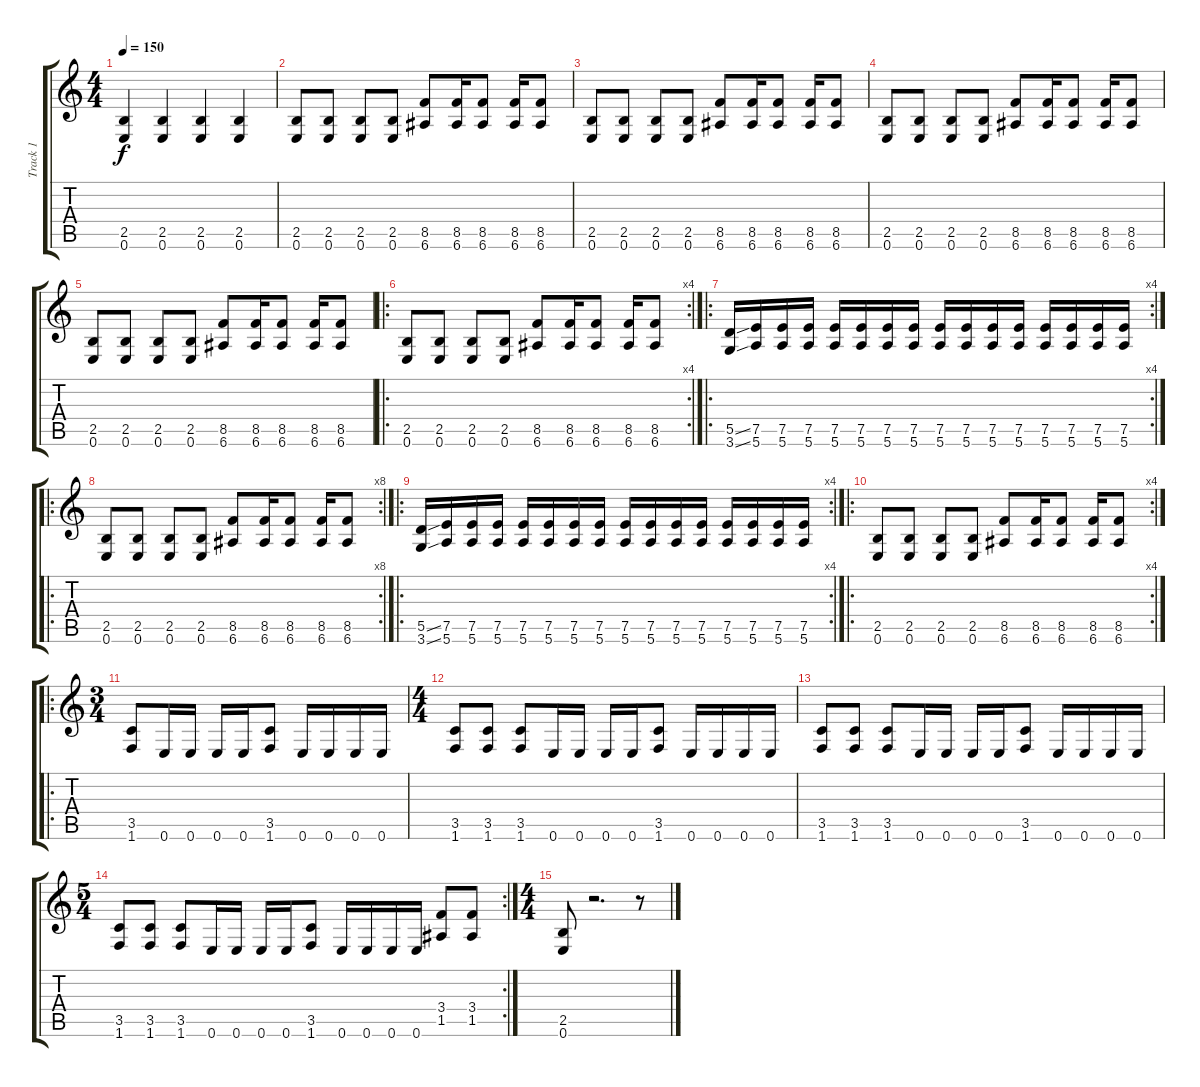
\track ("Track 1" "Track 1") {instrument distortionguitar}
\staff {score tabs}
\tuning (E4 B3 G3 D3 A2 E2) {hide}
\ts (4 4)
\tempo 150
\clef g2
\ks c
(2.5 0.6).4{dy f} (2.5 0.6).4 (2.5 0.6).4 (2.5 0.6).4 |
(2.5 0.6).8 (2.5 0.6).8 (2.5 0.6).8 (2.5 0.6).8 (8.5 6.6).8 (8.5 6.6).16 (8.5 6.6).8 (8.5 6.6).16 (8.5 6.6).8 |
(2.5 0.6).8 (2.5 0.6).8 (2.5 0.6).8 (2.5 0.6).8 (8.5 6.6).8 (8.5 6.6).16 (8.5 6.6).8 (8.5 6.6).16 (8.5 6.6).8 |
(2.5 0.6).8 (2.5 0.6).8 (2.5 0.6).8 (2.5 0.6).8 (8.5 6.6).8 (8.5 6.6).16 (8.5 6.6).8 (8.5 6.6).16 (8.5 6.6).8 |
(2.5 0.6).8 (2.5 0.6).8 (2.5 0.6).8 (2.5 0.6).8 (8.5 6.6).8 (8.5 6.6).16 (8.5 6.6).8 (8.5 6.6).16 (8.5 6.6).8 |
\ro
\rc 4
(2.5 0.6).8 (2.5 0.6).8 (2.5 0.6).8 (2.5 0.6).8 (8.5 6.6).8 (8.5 6.6).16 (8.5 6.6).8 (8.5 6.6).16 (8.5 6.6).8 |
\ro
\rc 4
(5.5{ss} 3.6{ss}).16 (7.5 5.6).16 (7.5 5.6).16 (7.5 5.6).16 (7.5 5.6).16 (7.5 5.6).16 (7.5 5.6).16 (7.5 5.6).16 (7.5 5.6).16 (7.5 5.6).16 (7.5 5.6).16 (7.5 5.6).16 (7.5 5.6).16 (7.5 5.6).16 (7.5 5.6).16 (7.5 5.6).16 |
\ro
\rc 8
(2.5 0.6).8 (2.5 0.6).8 (2.5 0.6).8 (2.5 0.6).8 (8.5 6.6).8 (8.5 6.6).16 (8.5 6.6).8 (8.5 6.6).16 (8.5 6.6).8 |
\ro
\rc 4
(5.5{ss} 3.6{ss}).16 (7.5 5.6).16 (7.5 5.6).16 (7.5 5.6).16 (7.5 5.6).16 (7.5 5.6).16 (7.5 5.6).16 (7.5 5.6).16 (7.5 5.6).16 (7.5 5.6).16 (7.5 5.6).16 (7.5 5.6).16 (7.5 5.6).16 (7.5 5.6).16 (7.5 5.6).16 (7.5 5.6).16 |
\ro
\rc 4
(2.5 0.6).8 (2.5 0.6).8 (2.5 0.6).8 (2.5 0.6).8 (8.5 6.6).8 (8.5 6.6).16 (8.5 6.6).8 (8.5 6.6).16 (8.5 6.6).8 |
\ro
\ts (3 4)
(3.5 1.6).8 0.6.16 0.6.16 0.6.16 0.6.16 (3.5 1.6).8 0.6.16 0.6.16 0.6.16 0.6.16 |
\ts (4 4)
(3.5 1.6).8 (3.5 1.6).8 (3.5 1.6).8 0.6.16 0.6.16 0.6.16 0.6.16 (3.5 1.6).8 0.6.16 0.6.16 0.6.16 0.6.16 |
(3.5 1.6).8 (3.5 1.6).8 (3.5 1.6).8 0.6.16 0.6.16 0.6.16 0.6.16 (3.5 1.6).8 0.6.16 0.6.16 0.6.16 0.6.16 |
\rc 2
\ts (5 4)
(3.5 1.6).8 (3.5 1.6).8 (3.5 1.6).8 0.6.16 0.6.16 0.6.16 0.6.16 (3.5 1.6).8 0.6.16 0.6.16 0.6.16 0.6.16 (3.4 1.5).8 (3.4 1.5).8 |
\ts (4 4)
(2.5 0.6).8 r.2{d} r.8
